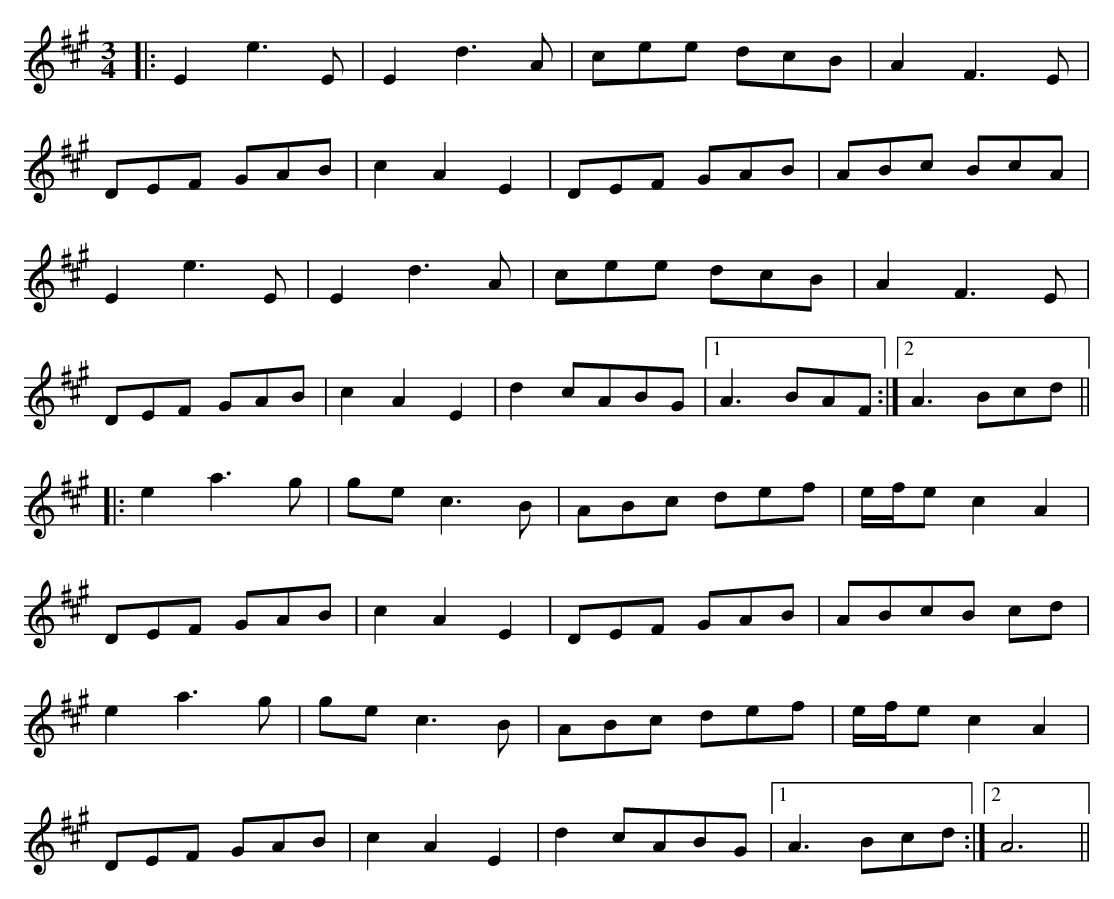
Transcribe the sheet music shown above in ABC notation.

X:1
M:3/4
K:A
|:E2e3E|E2d3A|cee dcB|A2F3E|
DEF GAB|c2A2E2|DEF GAB|ABc BcA|
E2e3E|E2d3A|cee dcB|A2F3E|
DEF GAB|c2A2E2|d2cABG|1 A3BAF:|2 A3Bcd||
|:e2a3g|gec3B|ABc def|e/f/e c2A2|
DEF GAB|c2A2E2|DEF GAB|ABcB cd|
e2a3g|gec3B|ABc def|e/f/e c2A2|
DEF GAB|c2A2E2|d2 cABG|1 A3Bcd:|2 A6||
